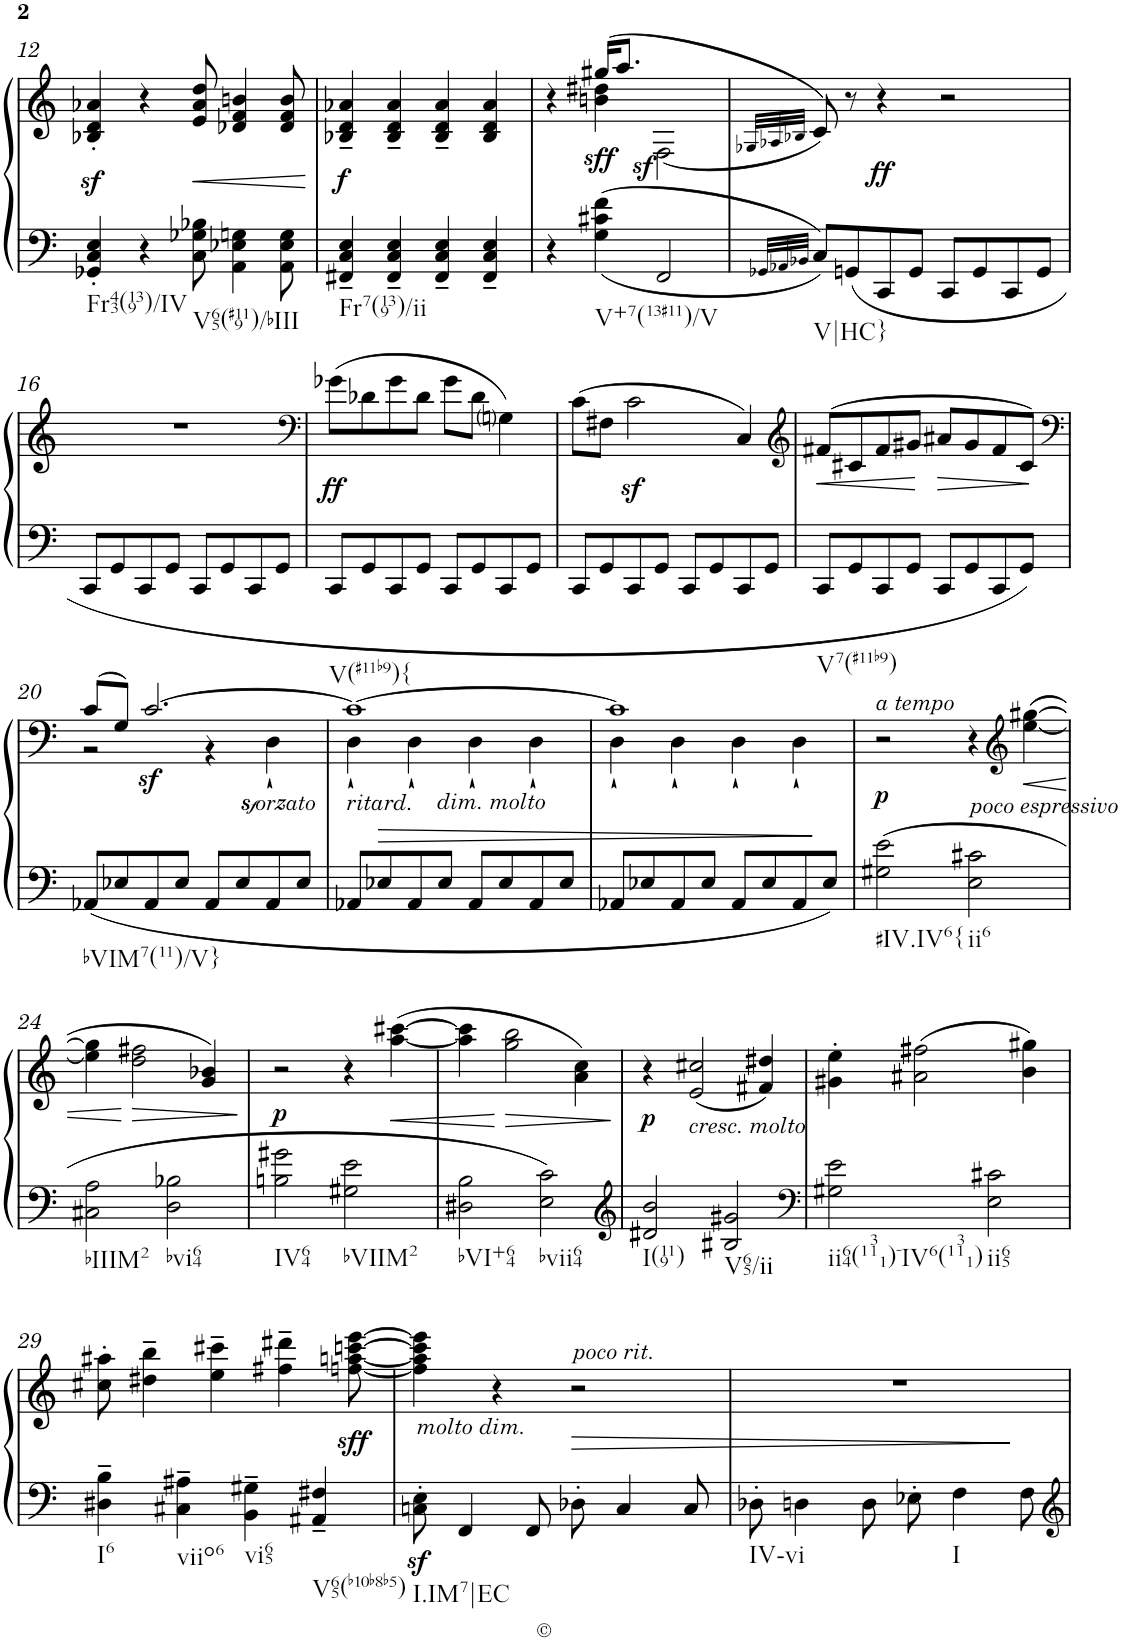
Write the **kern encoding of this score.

**kern	**kern	**dynam
*part1	*part1	*part1
*staff2	*staff1	*staff1/2
*I"Piano	*	*
!!LO:PB:g=z
*clefF4	*clefG2	*
*k[]	*k[]	*
*M2/2	*M2/2	*
=12	=12	=12
!LO:TX:b:t=Fr43(139)/IV	!	!
4GG-X/' 4C/' 4E/'	4B-X/z<' 4d/z<' 4a-X/z<'	.
4r	4r	.
!LO:TX:b:t=V65(#119)/bIII	!	!
!	!	!LO:HP:b
8C\ 8G-X\ 8B-X\	8e/ 8a-/ 8dd/	<
4AA\ 4E-X\ 4Gn\	4d-X/ 4f/ 4bn/	.
8AA\ 8E-\ 8G\	8d-/ 8f/ 8b/	.
.	.	[
=13	=13	=13
!LO:TX:b:t=Fr7(139)/ii	!	!
!	!	!LO:DY:b
4FF#X/~ 4C/~ 4E/~	4B-X/~ 4d/~ 4a-X/~	f
4FF#/~ 4C/~ 4E/~	4B-/~ 4d/~ 4a-/~	.
4FF#/~ 4C/~ 4E/~	4B-/~ 4d/~ 4a-/~	.
4FF#/~ 4C/~ 4E/~	4B-/ 4d/ 4a-/	.
=14	=14	=14
*	*^	*
4r	4r	4ryy	.
!LO:TX:b:t=V+7(13#11)/V	!	!	!
!	!	!	!LO:DY:b
4G\ 4c#X\ 4f\	(>16gg#X/LL	4bn\ 4dd#X\	other-dynamics
.	8.aa/J	.	.
!	!	!	!LO:DY:b
2FF/	(<2F\	2ryy	sf
*	*v	*v	*
=15	=15	=15
32qGG-X/LLL	32qG-X/LLL	.
32qAA-X/	32qA-X/	.
32qBB-X/JJJ	32qB-X/JJJ	.
!LO:TX:b:t=V|HC}	!	!
8C/L	8c/))	.
8GGn/	8r	.
!	!	!LO:DY:a=2
8CC/	4r	ff
8GG/J	.	.
8CC/L	2r	.
8GG/	.	.
8CC/	.	.
8GG/J	.	.
!!LO:LB:g=z
=16	=16	=16
8CC/L	1r	.
8GG/	.	.
8CC/	.	.
8GG/J	.	.
8CC/L	.	.
8GG/	.	.
8CC/	.	.
8GG/J	.	.
=17	=17	=17
*	*clefF4	*
!LO:TX:b:t=V(#11b9){	!	!
!	!	!LO:DY:b
8CC/L	(>8g-X\L	ff
8GG/	8d-X\	.
8CC/	8g-\	.
8GG/J	8d-\J	.
8CC/L	8g-\L	.
8GG/	8d-\J	.
8CC/	4Gni\)	.
8GG/J	.	.
=18	=18	=18
8CC/L	(>8c\L	.
8GG/	8F#X\J	.
8CC/	2cz<\	.
8GG/J	.	.
8CC/L	.	.
8GG/	.	.
8CC/	4C/)	.
8GG/J	.	.
=19	=19	=19
*	*clefG2	*
!LO:TX:b:t=V7(#11b9)	!	!
!	!	!LO:HP:b
8CC/L	(>8f#X/L	<
8GG/	8c#X/	.
8CC/	8f#/	.
8GG/J	8g#X/J	.
!	!	!LO:HP:n=1:b
8CC/L	8a#X/L	[ >
8GG/	8g#/	.
8CC/	8f#/	.
8GG/J	8c#/J)	.
.	.	]
!!LO:LB:g=z
=20	=20	=20
*	*clefF4	*
*	*^	*
!LO:TX:b:t=bVIM7(11)/V}	!	!	!
8AA-X/L	(>8c/L	2r	.
8E-X/	8G/J)	.	.
!	!	!	!LO:DY:b
8AA-/	[>2.c/	.	sf
8E-/J	.	.	.
8AA-/L	.	4r	.
8E-/	.	.	.
!	!	!	!LO:DY:b
!	!	!	!LO:DY:n=1:b
!	!	!	!LO:DY:n=2:b
!	!	!	!LO:DY:n=3:b
8AA-/	.	4D`\	sf other-dynamics other-dynamics other-dynamics
8E-/J	.	.	.
=21	=21	=21	=21
!	!LO:TX:b:i:t=ritard.	!	!
!	!LO:TX:b:i:t=dim. molto	!	!
8AA-X/L	1c_	4D`\	.
8E-X/	.	.	.
8AA-/	.	4D`\	.
8E-/J	.	.	.
8AA-/L	.	4D`\	.
8E-/	.	.	.
8AA-/	.	4D`\	.
8E-/J	.	.	.
=22	=22	=22	=22
8AA-X/L	1c]	4D`\	.
8E-X/	.	.	.
8AA-/	.	4D`\	.
8E-/J	.	.	.
8AA-/L	.	4D`\	.
8E-/	.	.	.
8AA-/	.	4D`\	.
8E-/J	.	.	.
*	*v	*v	*
=23	=23	=23
!	!LO:TX:a:i:t=a tempo	!
!LO:TX:b:t=#IV.IV6{	!	!
!	!	!LO:DY:b
2G#X\ 2e\	2r	p
!	!LO:TX:b:i:t=poco espressivo	!
!LO:TX:b:t=ii6	!	!
2E\ 2c#X\	4r	.
*	*clefG2	*
!	!	!LO:HP:b
.	(>[4ee\ [4gg#X\	<
!!LO:LB:g=z
=24	=24	=24
!LO:TX:b:t=bIIIM2	!	!
2C#X\ 2A\	4ee\] 4gg#\]	.
!	!	!LO:HP:n=1:b
.	2dd\ 2ff#X\	[ >
!LO:TX:b:t=bvi64	!	!
2D\ 2B-X\	.	.
.	4g/ 4b-X/)	.
.	.	]
=25	=25	=25
!LO:TX:b:t=IV64	!	!
!	!	!LO:DY:b
2Bn\ 2g#X\	2r	p
!LO:TX:b:t=bVIIM2	!	!
2G#X\ 2e\	4r	.
!	!	!LO:HP:b
.	([4aa\ [4ccc#X\	<
=26	=26	=26
!LO:TX:b:t=bVI+64	!	!
2D#X\ 2B\	4aa\] 4ccc#\]	.
!	!	!LO:HP:n=1:b
.	2gg\ 2bb\	[ >
!LO:TX:b:t=bvii64	!	!
2E\ 2c\	.	.
.	4a\ 4cc\)	.
.	.	]
=27	=27	=27
*clefG2	*	*
!LO:TX:b:t=I(119)	!	!
!	!	!LO:DY:b
2d#X/ 2b/	4r	p
!	!LO:TX:b:i:t=cresc. molto	!
.	(<2e/ 2cc#X/	.
!LO:TX:b:t=V65/ii	!	!
2B#X/ 2g#X/	.	.
.	4f#X/ 4dd#X/)	.
=28	=28	=28
*clefF4	*	*
!LO:TX:b:t=ii64(1311)-IV6(1311)	!	!
2G#X\ 2e\	4g#X\' 4ee\'	.
.	(>2a#X\ 2ff#X\	.
!LO:TX:b:t=ii65	!	!
2E\ 2c#X\	.	.
.	4b\ 4gg#X\)	.
!!LO:LB:g=z
=29	=29	=29
!LO:TX:b:t=I6	!	!
4D#X\~ 4B\~	8cc#X\' 8aa#X\'	.
.	4dd#X\~ 4bb\~	.
!LO:TX:b:t=viio6	!	!
4C#X\~ 4A#X\~	.	.
.	4ee\~ 4ccc#X\~	.
!LO:TX:b:t=vi65	!	!
4BB\~ 4G#X\~	.	.
.	4ff#X\~ 4ddd#X\~	.
!LO:TX:b:t=V65(b10b8b5)	!	!
4AA#X/~ 4F#X/~	.	.
!	!	!LO:DY:b
.	[8ffn\ [8aan\ [8cccn\ [8eee\	other-dynamics
=30	=30	=30
!LO:TX:a:i:t=molto dim.	!	!
!LO:TX:b:t=I.IM7|EC	!	!
8Cn\z<' 8E\z<'	4ff\] 4aa\] 4ccc\] 4eee\]	.
4FF/	.	.
.	4r	.
8FF/	.	.
!	!LO:TX:a:i:t=poco rit.	!
8D-X'\	2r	.
4C/	.	.
8C/	.	.
=31	=31	=31
!LO:TX:b:t=IV-vi	!	!
8D-X'\	1r	.
4Dn\	.	.
8D\	.	.
8E-X'\	.	.
!LO:TX:b:t=I	!	!
4F\	.	.
8F\	.	.
=	=	=
*-	*-	*-
